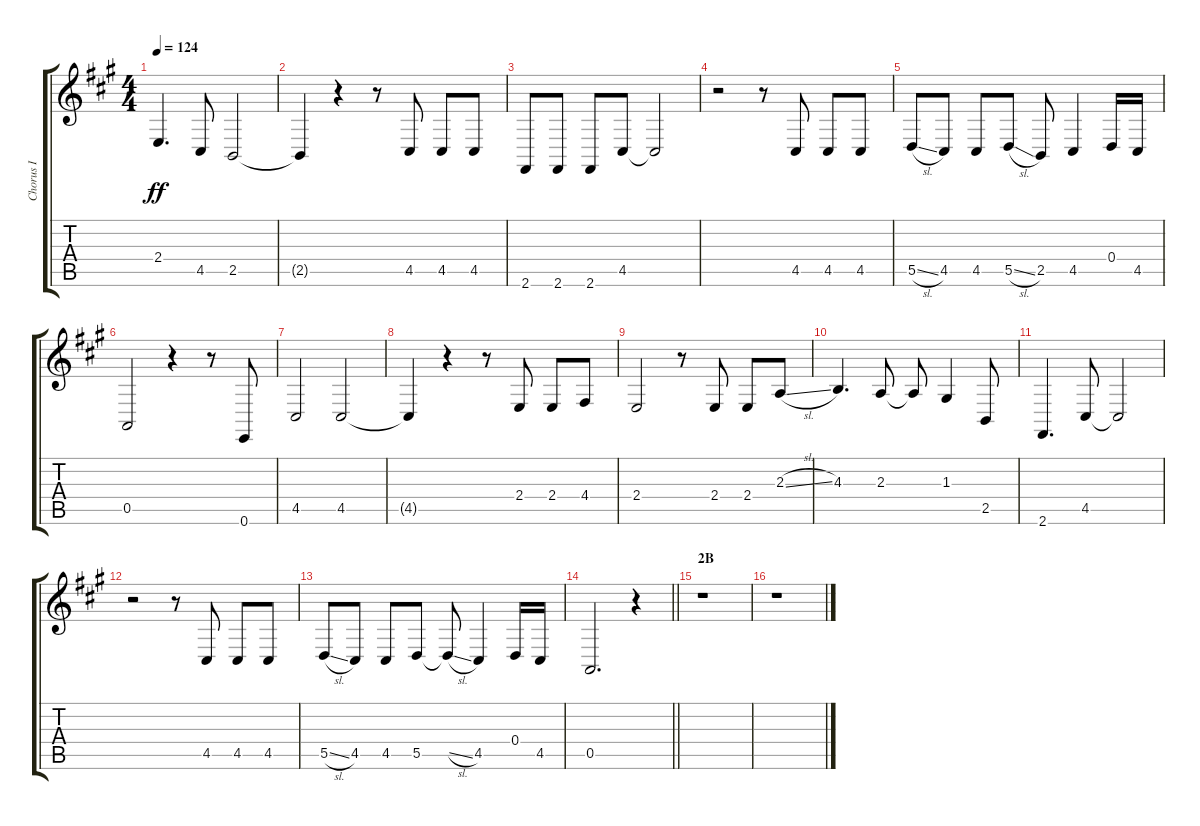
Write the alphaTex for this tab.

\track ("Chorus I" "Chorus I") {instrument voiceoohs}
\staff {score tabs}
\tuning (E4 B3 G3 D3 A2 E2) {hide}
\ts (4 4)
\tempo 124
\clef g2
\ks a
2.4.4{d dy ff} 4.5.8 2.5.2 |
2.5{t}.4 r.4 r.8 4.5.8 4.5.8 4.5.8 |
2.6.8 2.6.8 2.6.8 4.5.8 4.5{t}.2 |
r.2 r.8 4.5.8 4.5.8 4.5.8 |
5.5{sl}.8 4.5.8 4.5.8 5.5{sl}.8 2.5.8 4.5.4 0.4.16 4.5.16 |
0.5.2 r.4 r.8 0.6.8 |
4.5.2 4.5.2 |
4.5{t}.4 r.4 r.8 2.4.8 2.4.8 4.4.8 |
2.4.2 r.8 2.4.8 2.4.8 2.3{sl}.8 |
4.3.4{d} 2.3.8 2.3{t}.8 1.3.4 2.5.8 |
2.6.4{d} 4.5.8 4.5{t}.2 |
r.2 r.8 4.5.8 4.5.8 4.5.8 |
5.5{sl}.8 4.5.8 4.5.8 5.5.8 5.5{sl t}.8 4.5.4 0.4.16 4.5.16 |
\barLineRight lightlight
0.5.2{d} r.4 |
\section ("" "2B")
r.1 |
r.1
